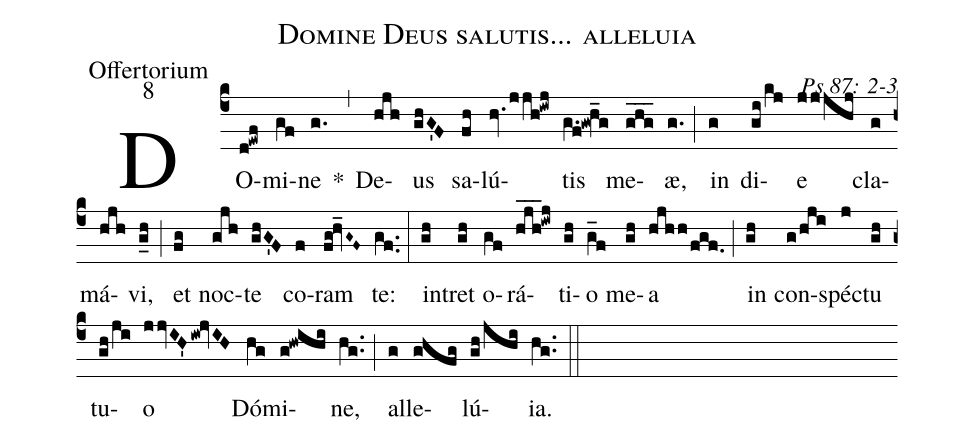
name: Domine Deus salutis... alleluia;
office-part: Offertorium;
mode: 8;
commentary: Ps 87: 2-3;
%%
(c4) DO(d!ewf)mi(gf)ne(g.) *(,) De(hjh)us(ghG'F) sa(fh)lú(hv.jjh!iwj)tis(g.f!gw!!h_g) me(ghg___)æ,(g.) (;) in(g) di(gi/kj)e(jjjhj) cla(g)má(hjh)vi,(g_h) (;) et(fg) noc(gjh)te(ghG'F) co(f)ram(fg!hv_G~F~) te:(gf..) (:)
in(gh)tret(gh) o(gf)rá(hjh___!iwj)ti(gh)o(g_f) me(gh)a(hjhh/fgf.) (;) in(gh) con(g/hji)spéc(j)tu(gh) tu(gh/ji)o (jjvIH'iw!jvIH) Dó(hg)mi(g!hwihi)ne,(hg..) (;) al(g)le(ghfg)lú(gh/jhi)ia.(hg..) (::)
